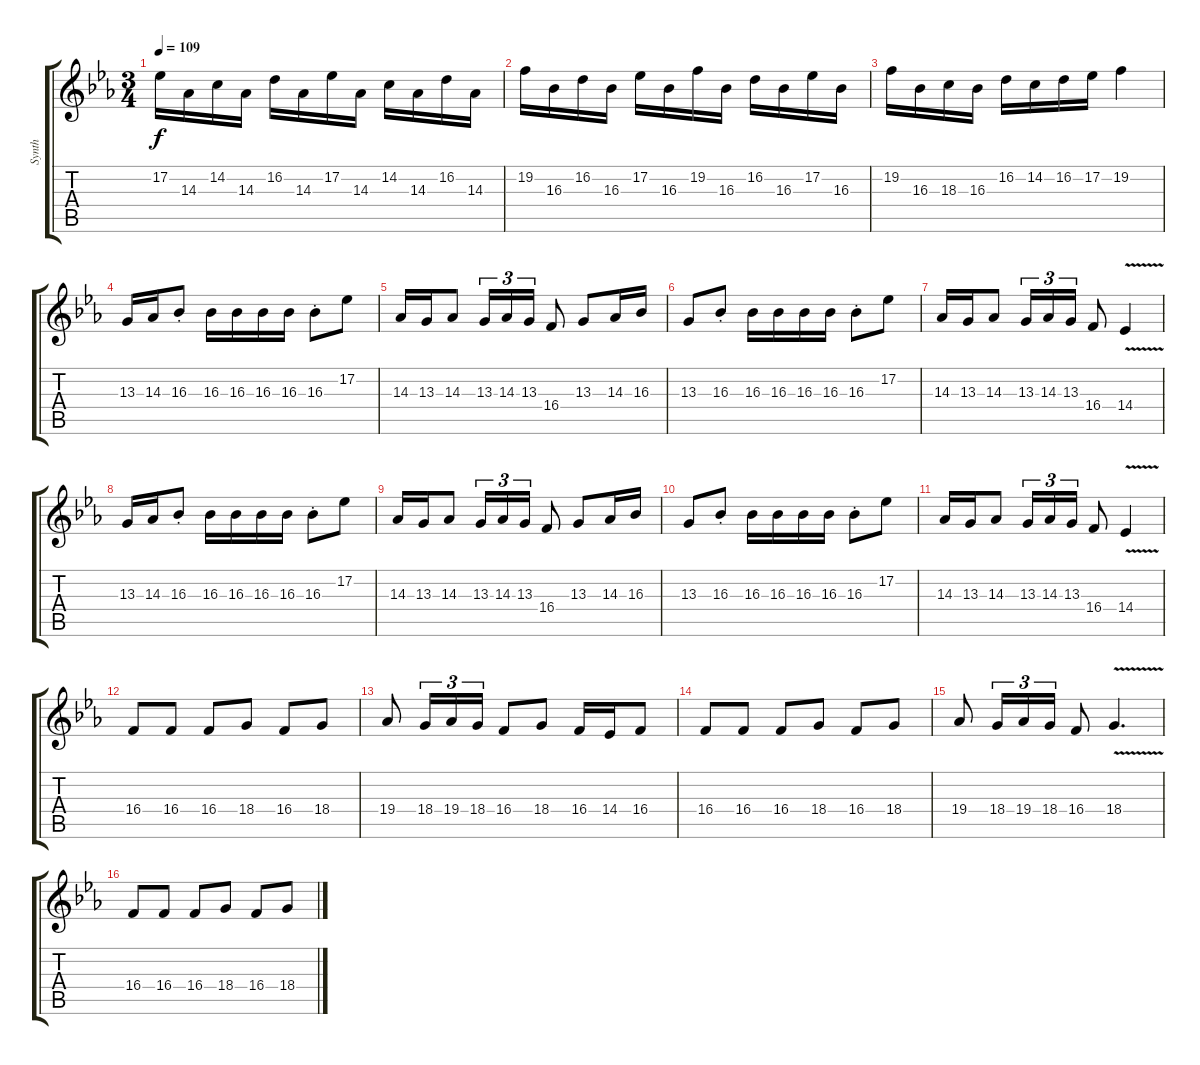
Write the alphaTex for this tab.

\track ("Synth" "Synth") {instrument stringensemble2}
\staff {score tabs}
\tuning (Eb4 Bb3 Gb3 Db3 Ab2 Eb2) {hide}
\ts (3 4)
\tempo 109
\clef g2
\ks eb
17.2.16{dy f} 14.3.16 14.2.16 14.3.16 16.2.16 14.3.16 17.2.16 14.3.16 14.2.16 14.3.16 16.2.16 14.3.16 |
19.2.16 16.3.16 16.2.16 16.3.16 17.2.16 16.3.16 19.2.16 16.3.16 16.2.16 16.3.16 17.2.16 16.3.16 |
19.2.16 16.3.16 18.3.16 16.3.16 16.2.16 14.2.16 16.2.16 17.2.16 19.2.4 |
13.3.16 14.3.16 16.3{st}.8 16.3.16 16.3.16 16.3.16 16.3.16 16.3{st}.8 17.2.8 |
14.3.16 13.3.16 14.3.8 13.3.16{tu (3 2)} 14.3.16{tu (3 2)} 13.3.16{tu (3 2)} 16.4.8 13.3.8 14.3.16 16.3.16 |
13.3.8 16.3{st}.8 16.3.16 16.3.16 16.3.16 16.3.16 16.3{st}.8 17.2.8 |
14.3.16 13.3.16 14.3.8 13.3.16{tu (3 2)} 14.3.16{tu (3 2)} 13.3.16{tu (3 2)} 16.4.8 14.4{v}.4 |
13.3.16 14.3.16 16.3{st}.8 16.3.16 16.3.16 16.3.16 16.3.16 16.3{st}.8 17.2.8 |
14.3.16 13.3.16 14.3.8 13.3.16{tu (3 2)} 14.3.16{tu (3 2)} 13.3.16{tu (3 2)} 16.4.8 13.3.8 14.3.16 16.3.16 |
13.3.8 16.3{st}.8 16.3.16 16.3.16 16.3.16 16.3.16 16.3{st}.8 17.2.8 |
14.3.16 13.3.16 14.3.8 13.3.16{tu (3 2)} 14.3.16{tu (3 2)} 13.3.16{tu (3 2)} 16.4.8 14.4{v}.4 |
16.4.8 16.4.8 16.4.8 18.4.8 16.4.8 18.4.8 |
19.4.8 18.4.16{tu (3 2)} 19.4.16{tu (3 2)} 18.4.16{tu (3 2)} 16.4.8 18.4.8 16.4.16 14.4.16 16.4.8 |
16.4.8 16.4.8 16.4.8 18.4.8 16.4.8 18.4.8 |
19.4.8 18.4.16{tu (3 2)} 19.4.16{tu (3 2)} 18.4.16{tu (3 2)} 16.4.8 18.4{v}.4{d} |
16.4.8 16.4.8 16.4.8 18.4.8 16.4.8 18.4.8
